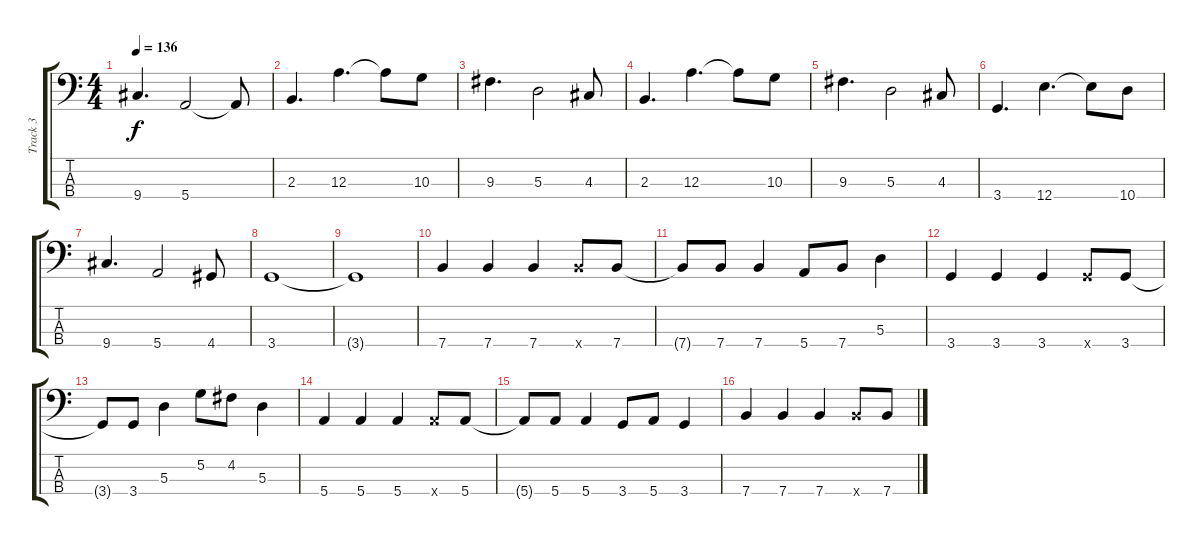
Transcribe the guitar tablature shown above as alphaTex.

\track ("Track 3" "Track 3") {instrument electricbasspick}
\staff {score tabs}
\tuning (G2 D2 A1 E1) {hide}
\ts (4 4)
\tempo 136
\clef f4
\ks c
9.4.4{d dy f} 5.4.2 5.4{t}.8 |
2.3.4{d} 12.3.4{d} 12.3{t}.8 10.3.8 |
9.3.4{d} 5.3.2 4.3.8 |
2.3.4{d} 12.3.4{d} 12.3{t}.8 10.3.8 |
9.3.4{d} 5.3.2 4.3.8 |
3.4.4{d} 12.4.4{d} 12.4{t}.8 10.4.8 |
9.4.4{d} 5.4.2 4.4.8 |
3.4.1 |
3.4{t}.1 |
7.4.4 7.4.4 7.4.4 7.4{x}.8 7.4.8 |
7.4{t}.8 7.4.8 7.4.4 5.4.8 7.4.8 5.3.4 |
3.4.4 3.4.4 3.4.4 3.4{x}.8 3.4.8 |
3.4{t}.8 3.4.8 5.3.4 5.2.8 4.2.8 5.3.4 |
5.4.4 5.4.4 5.4.4 5.4{x}.8 5.4.8 |
5.4{t}.8 5.4.8 5.4.4 3.4.8 5.4.8 3.4.4 |
7.4.4 7.4.4 7.4.4 7.4{x}.8 7.4.8
